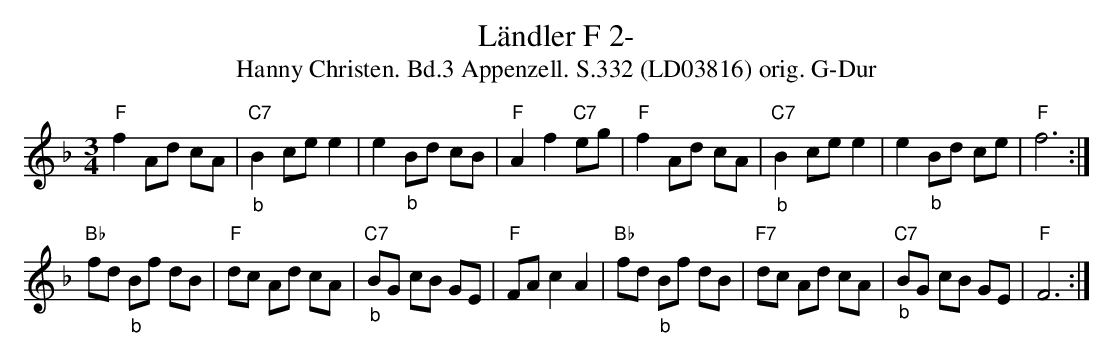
X:1
T:Ländler F 2-
T:Hanny Christen. Bd.3 Appenzell. S.332 (LD03816) orig. G-Dur
M:3/4
L:1/8
K:Fmaj
"F"f2 Ad cA | "C7""_b"B2 ce e2 | e2 "_b"Bd cB | "F"A2 f2 "C7"eg | \
"F"f2 Ad cA | "C7""_b"B2 ce e2 | e2 "_b"Bd ce | "F"f6 :|
"Bb"fd "_b"Bf dB | "F"dc Ad cA | "C7""_b"BG cB GE | "F"FA c2 A2 | \
"Bb"fd "_b"Bf dB | "F7"dc Ad cA | "C7""_b"BG cB GE | "F"F6 :|]
